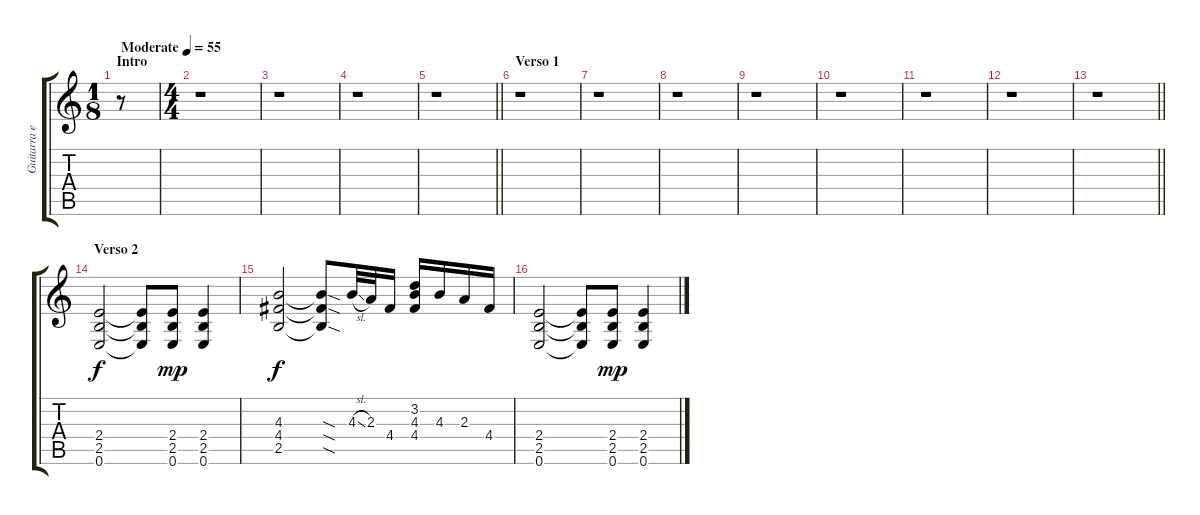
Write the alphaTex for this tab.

\track ("Guitarra eléctrica" "Guitarra e") {instrument acousticguitarsteel}
\staff {score tabs}
\tuning (E4 B3 G3 D3 A2 E2) {hide}
\ts (1 8)
\section ("" "Intro")
\tempo (55 "Moderate")
\clef g2
\ks c
r.8{dy f instrument acousticguitarsteel} |
\ts (4 4)
r.1 |
r.1 |
r.1 |
\barLineRight lightlight
r.1 |
\section ("" "Verso 1")
r.1 |
r.1 |
r.1 |
r.1 |
r.1 |
r.1 |
r.1 |
\barLineRight lightlight
r.1 |
\section ("" "Verso 2")
(2.4 2.5 0.6).2 (2.4{t} 2.5{t} 0.6{t}).8 (2.4 2.5 0.6).8{dy mp} (2.4 2.5 0.6).4 |
(4.3 4.4 2.5).2{dy f} (4.3{sod t} 4.4{sod t} 2.5{sod t}).8 4.3{sl}.32 2.3.32 4.4.16 (3.2 4.3 4.4).16 4.3.16 2.3.16 4.4.16 |
(2.4 2.5 0.6).2 (2.4{t} 2.5{t} 0.6{t}).8 (2.4 2.5 0.6).8{dy mp} (2.4 2.5 0.6).4
